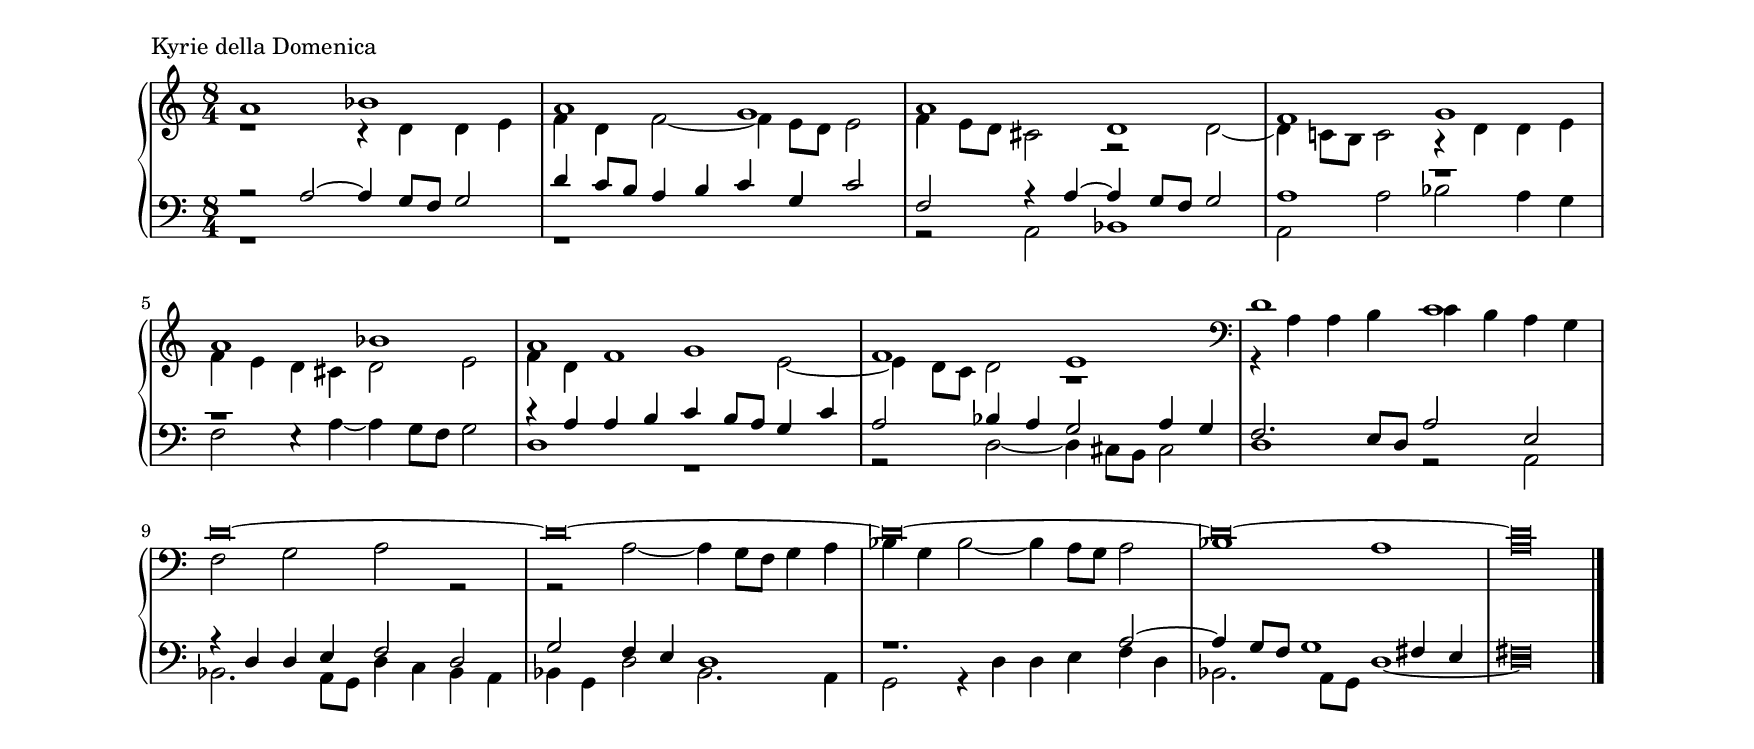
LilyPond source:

%! Title: Kyrie della Domenica
%! Part: I
%! No: 2
%! Remark:

\version "2.22.1"
\include "italiano.ly"

%****************************************************************
% Start cut-&-pastable-section

%****************************************************************

\paper {
  % Set paper
  #(set-paper-size "a4landscape")
  indent = 0\mm
  line-width = 250\mm
  ragged-right = ##f
  line-width = #(- line-width (* mm 3.000000) (* mm 1))
}

\layout {
  
}

%*****************************************
%  Set Header
%*****************************************
\header {
  %title = "KYRIE"
  %subtitle = "Kyrie della Domenica"
  %subsubtitle = "Fiori Musicali"
  %composer = "G. Frescobaldi"
  %opus = "F.12/02"
  %tagline = "© 2022 Hautbois Project"
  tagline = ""
}

%*****************************************
% Start Voice
% Write the voices here
%*****************************************
MyMeter = \time 8/4
MyTempo = \tempo "Adantino"
MyKey = \key do \major
PieceName = "Kyrie della Domenica"

PieceIIS = \relative la' {
  % bar 1 - 3
  la1 sib | la sol | la re, |
  
  % bar 4 - 6
  fa sol | la sib | la sol |
  
  % bar 7 - 9
  fa mi |
  \clef "bass" re do |
  \once \override NoteHead.style = #'baroque
  re\breve*1~ |
  
  % bar 10 - 12
  \once \override NoteHead.style = #'baroque
  re\breve*1~ | 
  \once \override NoteHead.style = #'baroque
  re\breve*1~ |
  \once \override NoteHead.style = #'baroque
  re\breve*1~ |
  
  % bar 13 : additional
  \once \override NoteHead.style = #'baroque
  re\breve*1~ |
  
  \bar "|."
}

PieceIIA = \relative re' {
  % bar 1 - 3
  r1 r4 re re mi |
  fa re fa2~ fa4 mi8 re mi2 |
  fa4 mi8 re dod2 r2 re2~ |
  
  % bar 4 - 6
  re4 do!8 si do2 r4 re re mi|
  fa mi re dod re2 mi2 |
  fa4 re fa1 mi2~ |
  
  % bar 7 - 9
  mi4 re8 do re2 r1 |
  r4 la la si do si la sol |
  fa2 sol la r |
  
  % bar 10 - 12
  r la2~ la4 sol8 fa sol4 la |
  sib sol sib2~ sib4 la8 sol la2 |
  sib1 la |
  
  % bar 13 : additional
  \once \override NoteHead.style = #'baroque
  la\breve*1 |
  
  \bar "|."
}

PieceIIT = \relative la {
  % bar 1 - 3
  r2 la2~ la4 sol8 fa sol2 |
  re'4 do8 si la4 si do sol do2 |
  fa, r4 la4~ la sol8 fa sol2 |
  
  % bar 4 - 6
  la1 r1 | r1*2 |
  r4 la4 la si do si8 la sol4 do |
  
  % bar 7 - 9
  la2 sib4 la sol2 la4 sol |
  fa2. mi8 re la'2 mi |
  r4 re re mi fa2 re |
  
  % bar 10 - 12
  sol fa4 mi re1 |
  r1. la'2~ |
  la4 sol8 fa sol1 fad4 mi |
  
  % bar 13 : additional
  \once \override NoteHead.style = #'baroque
  fad\breve*1 |
  
  \bar "|."
}

PieceIIB = \relative la, {
  % bar 1 - 3
  r1*2 | r1*2 | r2 la2 sib1 |
  
  % bar 4 - 6
  la2 la' sib la4 sol |
  fa2 mi4\rest la~ la sol8 fa sol2 |
  re1 r1 |
  
  % bar 7 - 9
  r2 re2~ re4 dod8 si dod2 |
  re1 r2 la2 |
  sib2. la8 sol re'4 do sib la |
  
  % bar 10 - 12
  sib sol re'2 sib2. la4 |
  sol2 r4 re' re mi fa re |
  sib2. la8 sol re'1~ |
  
  % bar 13 : additional
  \once \override NoteHead.style = #'baroque
  re\breve*1 |
  
  \bar "|."
}

%*****************************************
%  Start Score
%*****************************************

\markup { \vspace #1 }
\score {
  \header {
    piece = \PieceName
  }
  \new PianoStaff <<
    \new Staff { 
      \clef "treble" 
      %\MyTempo
      \MyKey
      \MyMeter
      <<
        \PieceIIS
        \\
        \PieceIIA
      >>
    }
    \new Staff { 
      \clef "bass" 
      %\MyTempo
      \MyKey
      \MyMeter
      <<
        \PieceIIT
        \\
        \PieceIIB
      >>
    }
  >>
}